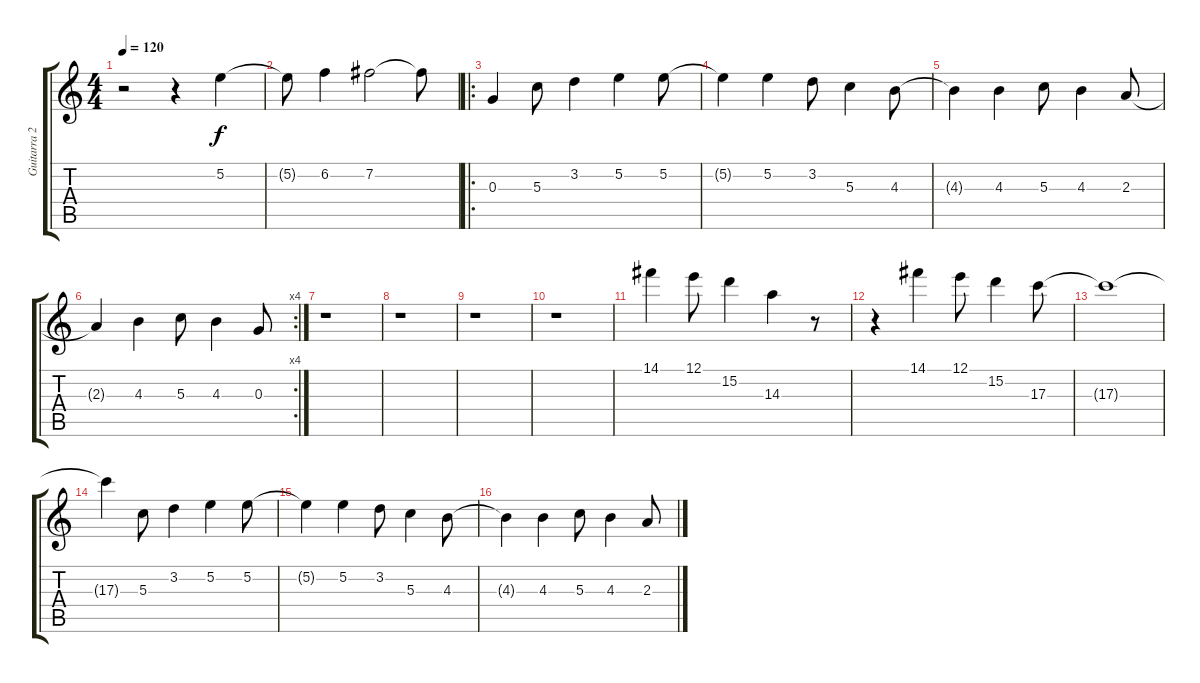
\track ("Guitarra 2" "Guitarra 2") {instrument overdrivenguitar}
\staff {score tabs}
\tuning (E4 B3 G3 D3 A2 E2) {hide}
\ts (4 4)
\tempo 120
\clef g2
\ks c
r.2{dy f volume 16} r.4 5.2.4 |
5.2{t}.8{volume 16} 6.2.4 7.2.2 7.2{t}.8 |
\ro
0.3.4{volume 10} 5.3.8 3.2.4 5.2.4 5.2.8 |
5.2{t}.4 5.2.4 3.2.8 5.3.4 4.3.8 |
4.3{t}.4 4.3.4 5.3.8 4.3.4 2.3.8 |
\rc 4
2.3{t}.4 4.3.4 5.3.8 4.3.4 0.3.8 |
r.1 |
r.1 |
r.1 |
r.1 |
14.1.4{volume 16} 12.1.8 15.2.4 14.3.4 r.8 |
r.4 14.1.4 12.1.8 15.2.4 17.3.8 |
17.3{t}.1 |
17.3{t}.4 5.3.8 3.2.4 5.2.4 5.2.8 |
5.2{t}.4 5.2.4 3.2.8 5.3.4 4.3.8 |
4.3{t}.4 4.3.4 5.3.8 4.3.4 2.3.8
